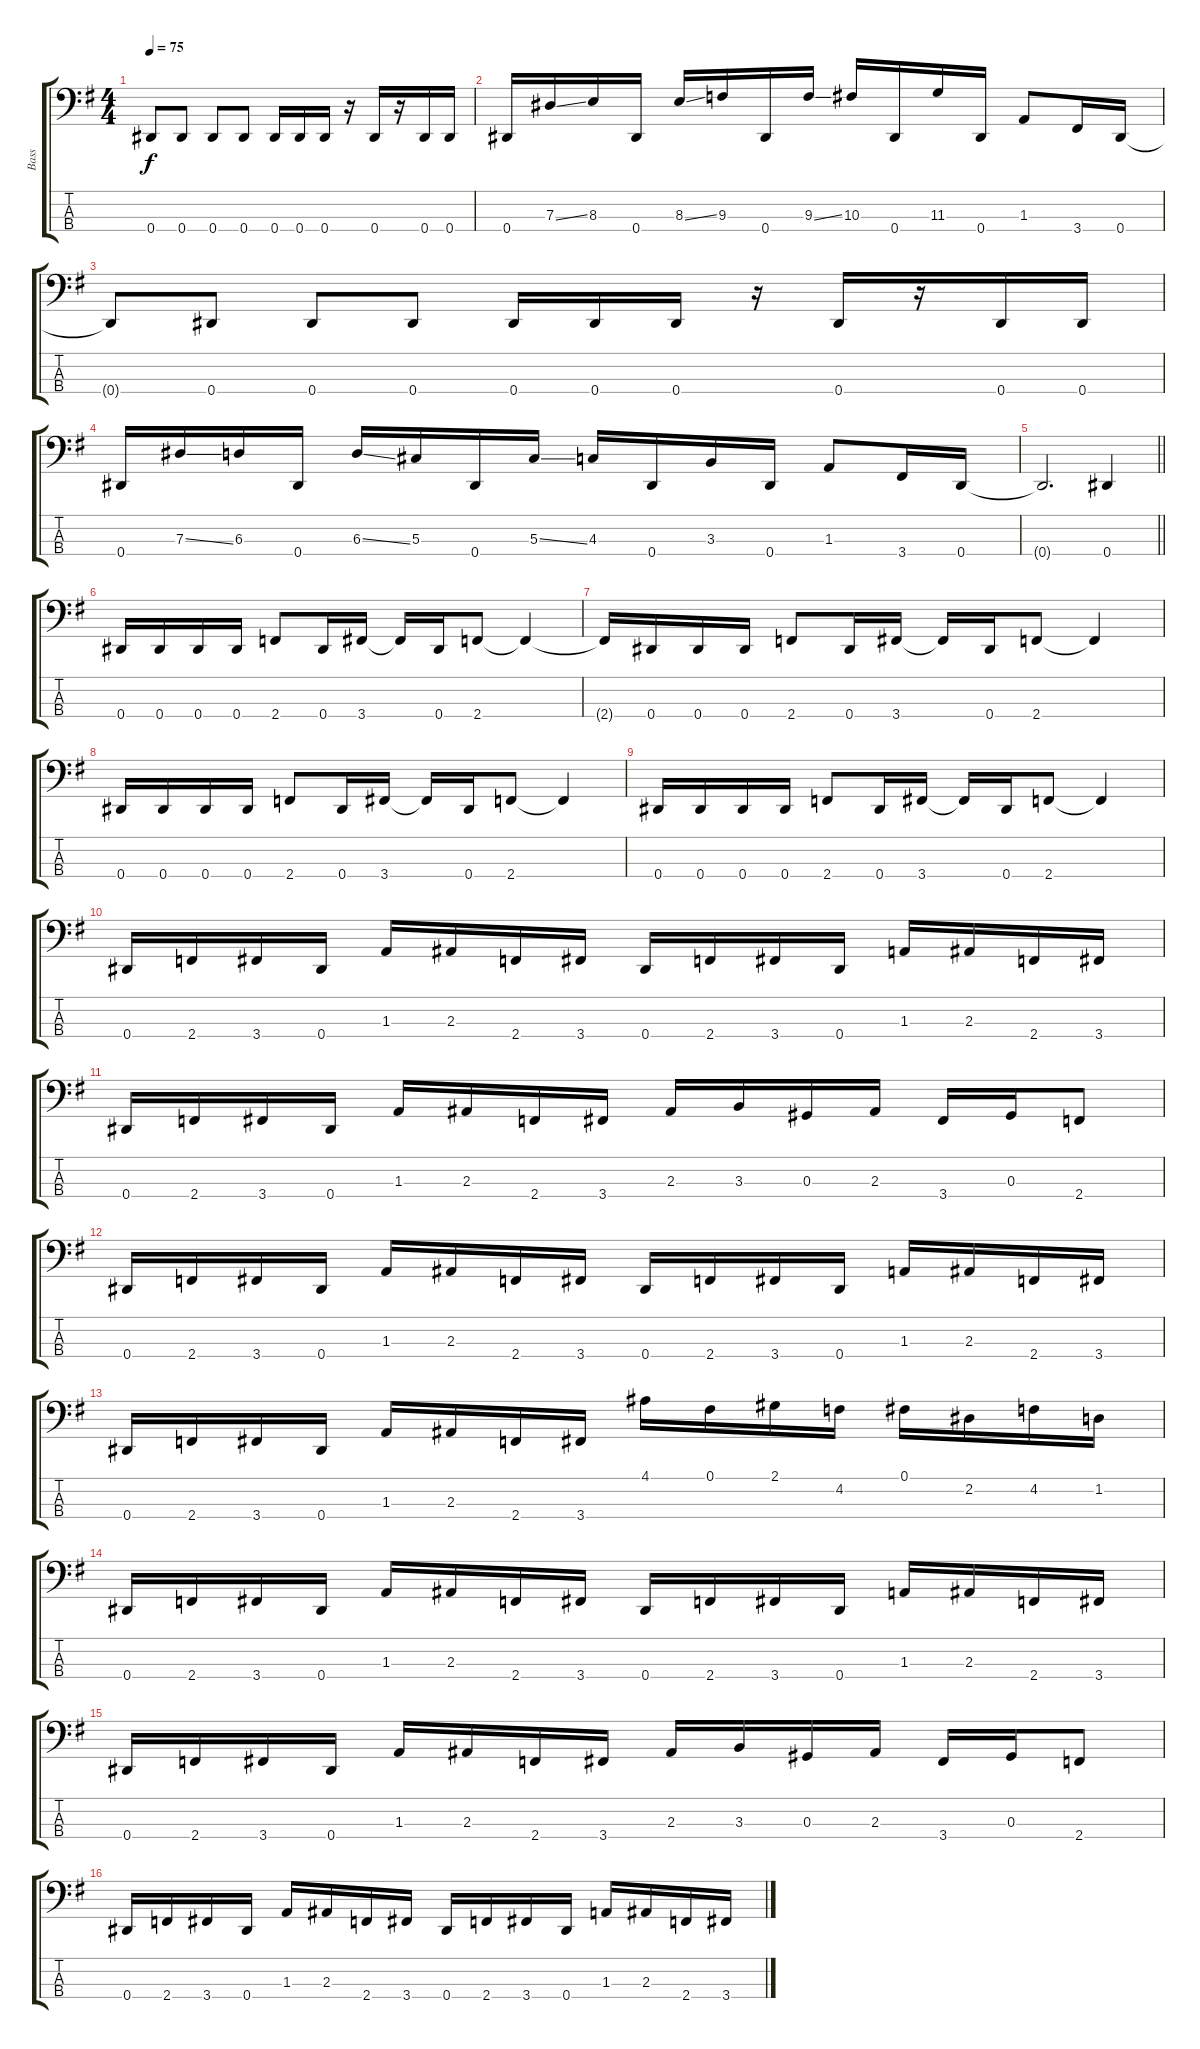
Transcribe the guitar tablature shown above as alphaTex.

\track ("Bass" "Bass") {instrument electricbasspick}
\staff {score tabs}
\tuning (Gb2 Db2 Ab1 Eb1) {hide}
\ts (4 4)
\tempo 75
\clef f4
\ks g
0.4{t}.8{dy f} 0.4.8 0.4.8 0.4.8 0.4.16 0.4.16 0.4.16 r.16 0.4.16 r.16 0.4.16 0.4.16 |
0.4.16 7.3{ss}.16 8.3.16 0.4.16 8.3{ss}.16 9.3.16 0.4.16 9.3{ss}.16 10.3.16 0.4.16 11.3.16 0.4.16 1.3.8 3.4.16 0.4.16 |
0.4{t}.8 0.4.8 0.4.8 0.4.8 0.4.16 0.4.16 0.4.16 r.16 0.4.16 r.16 0.4.16 0.4.16 |
0.4.16 7.3{ss}.16 6.3.16 0.4.16 6.3{ss}.16 5.3.16 0.4.16 5.3{ss}.16 4.3.16 0.4.16 3.3.16 0.4.16 1.3.8 3.4.16 0.4.16 |
\barLineRight lightlight
0.4{t}.2{d} 0.4.4 |
\section ("" " ")
0.4.16 0.4.16 0.4.16 0.4.16 2.4.8 0.4.16 3.4.16 3.4{t}.16 0.4.16 2.4.8 2.4{t}.4 |
2.4{t}.16 0.4.16 0.4.16 0.4.16 2.4.8 0.4.16 3.4.16 3.4{t}.16 0.4.16 2.4.8 2.4{t}.4 |
0.4.16 0.4.16 0.4.16 0.4.16 2.4.8 0.4.16 3.4.16 3.4{t}.16 0.4.16 2.4.8 2.4{t}.4 |
0.4.16 0.4.16 0.4.16 0.4.16 2.4.8 0.4.16 3.4.16 3.4{t}.16 0.4.16 2.4.8 2.4{t}.4 |
0.4.16 2.4.16 3.4.16 0.4.16 1.3.16 2.3.16 2.4.16 3.4.16 0.4.16 2.4.16 3.4.16 0.4.16 1.3.16 2.3.16 2.4.16 3.4.16 |
0.4.16 2.4.16 3.4.16 0.4.16 1.3.16 2.3.16 2.4.16 3.4.16 2.3.16 3.3.16 0.3.16 2.3.16 3.4.16 0.3.16 2.4.8 |
0.4.16 2.4.16 3.4.16 0.4.16 1.3.16 2.3.16 2.4.16 3.4.16 0.4.16 2.4.16 3.4.16 0.4.16 1.3.16 2.3.16 2.4.16 3.4.16 |
0.4.16 2.4.16 3.4.16 0.4.16 1.3.16 2.3.16 2.4.16 3.4.16 4.1.16 0.1.16 2.1.16 4.2.16 0.1.16 2.2.16 4.2.16 1.2.16 |
0.4.16 2.4.16 3.4.16 0.4.16 1.3.16 2.3.16 2.4.16 3.4.16 0.4.16 2.4.16 3.4.16 0.4.16 1.3.16 2.3.16 2.4.16 3.4.16 |
0.4.16 2.4.16 3.4.16 0.4.16 1.3.16 2.3.16 2.4.16 3.4.16 2.3.16 3.3.16 0.3.16 2.3.16 3.4.16 0.3.16 2.4.8 |
0.4.16 2.4.16 3.4.16 0.4.16 1.3.16 2.3.16 2.4.16 3.4.16 0.4.16 2.4.16 3.4.16 0.4.16 1.3.16 2.3.16 2.4.16 3.4.16
